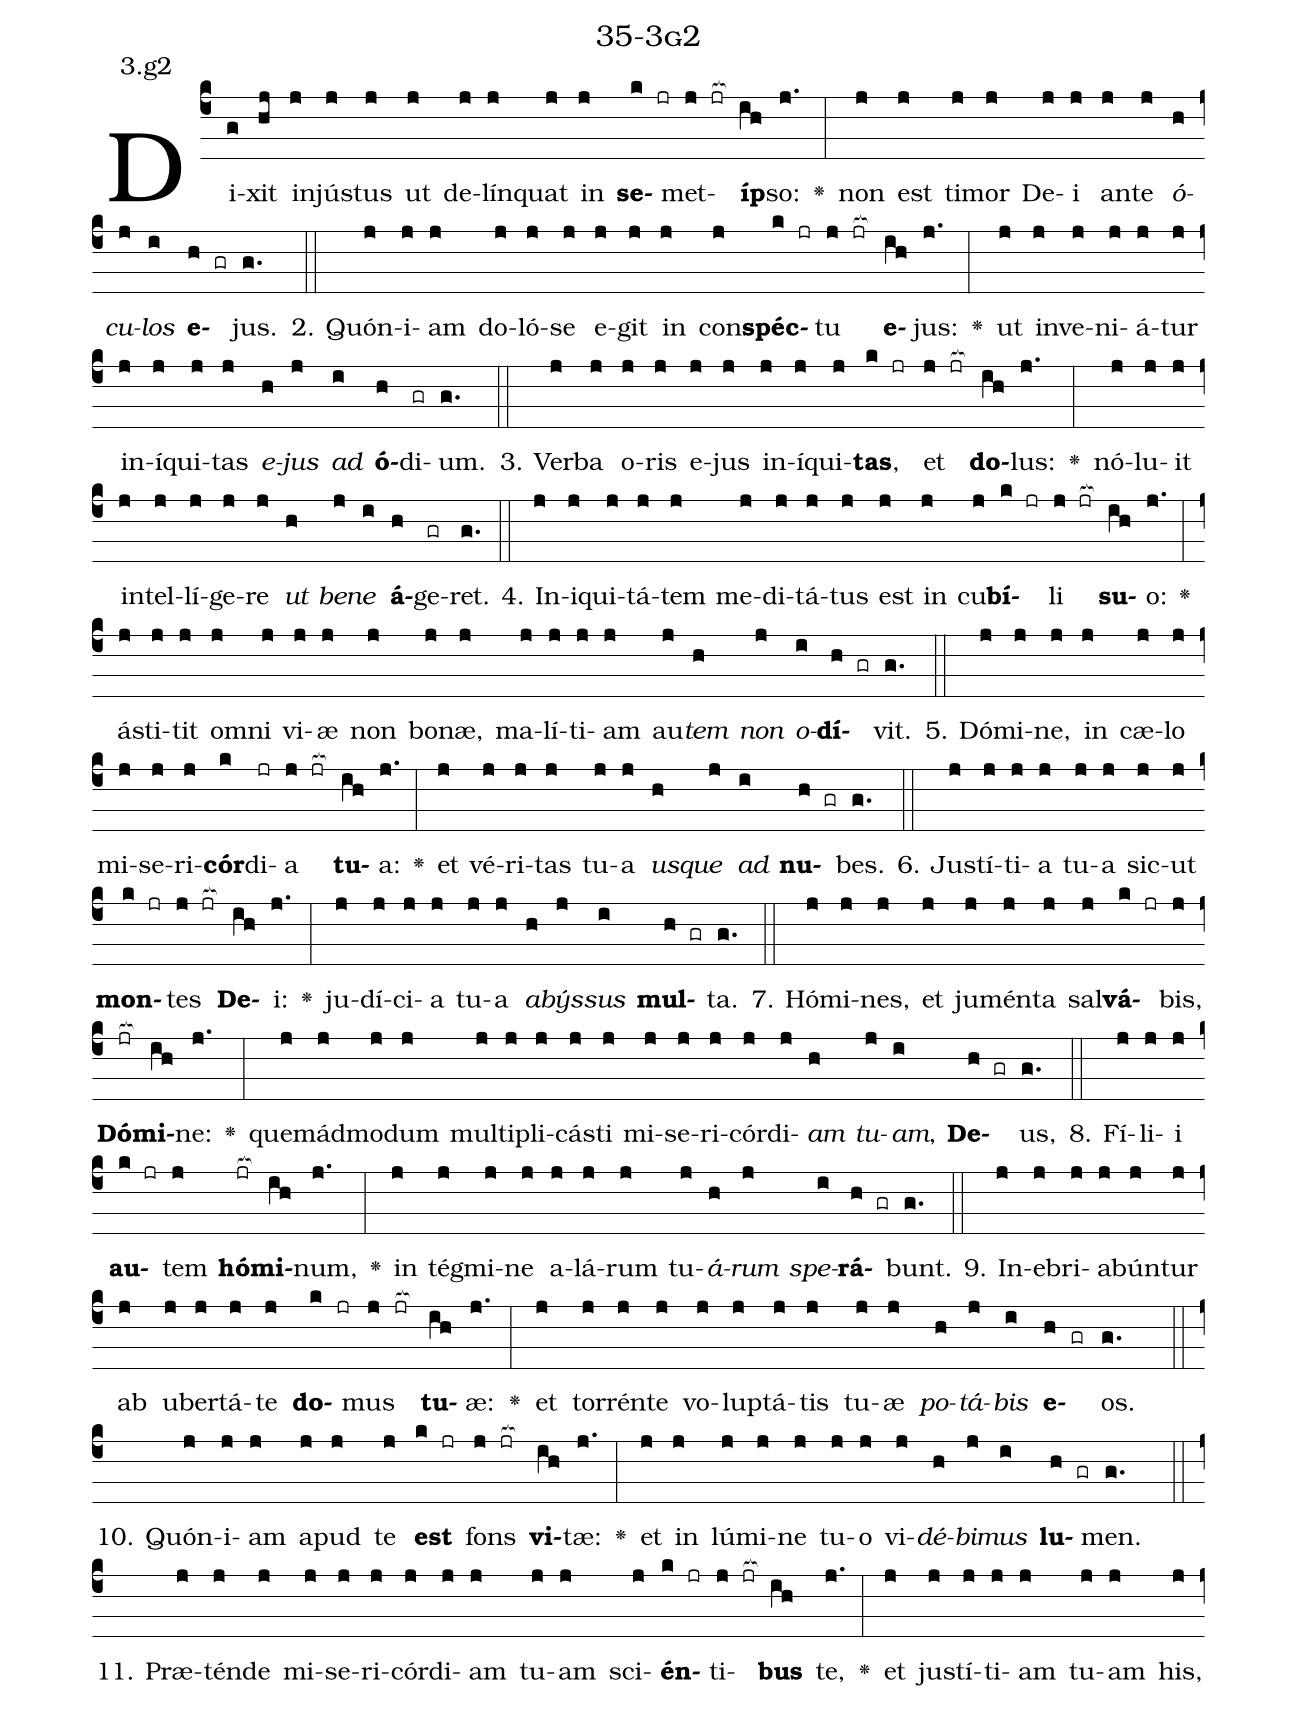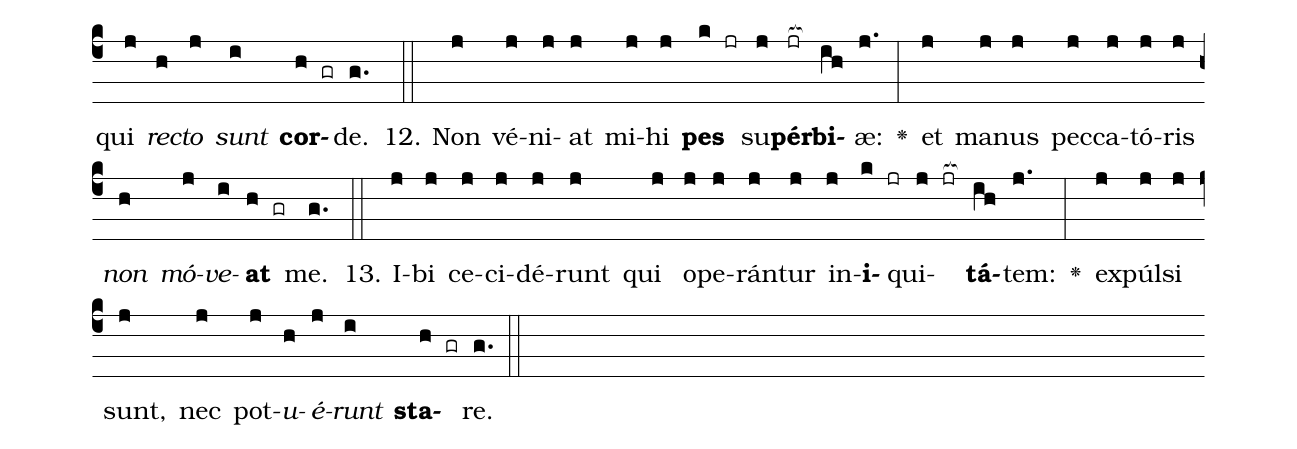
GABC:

name: 35-3g2;
annotation: 3.g2;
%%
(c4)Di(g)xit(hj) in(j)jús(j)tus(j) ut(j) de(j)lín(j)quat(j) in(j) <b>se</b>(k jr)met(j jr[ocb:1{])<b>íp</b>(ih[ocb:0}])so:(j.) <v>\greheightstar</v>(:) non(j) est(j) ti(j)mor(j) De(j)i(j) an(j)te(j) <i>ó</i>(h)<i>cu</i>(j)<i>los</i>(i) <b>e</b>(h gr)jus.(g.) (::)
2. Quón(j)i(j)am(j) do(j)ló(j)se(j) e(j)git(j) in(j) con(j)<b>spéc</b>(k jr)tu(j jr[ocb:1{]) <b>e</b>(ih[ocb:0}])jus:(j.) <v>\greheightstar</v>(:) ut(j) in(j)ve(j)ni(j)á(j)tur(j) in(j)í(j)qui(j)tas(j) <i>e</i>(h)<i>jus</i>(j) <i>ad</i>(i) <b>ó</b>(h)di(gr)um.(g.) (::)
3. Ver(j)ba(j) o(j)ris(j) e(j)jus(j) in(j)í(j)qui(j)<b>tas</b>,(k jr) et(j jr[ocb:1{]) <b>do</b>(ih[ocb:0}])lus:(j.) <v>\greheightstar</v>(:) nó(j)lu(j)it(j) in(j)tel(j)lí(j)ge(j)re(j) <i>ut</i>(h) <i>be</i>(j)<i>ne</i>(i) <b>á</b>(h)ge(gr)ret.(g.) (::)
4. In(j)i(j)qui(j)tá(j)tem(j) me(j)di(j)tá(j)tus(j) est(j) in(j) cu(j)<b>bí</b>(k jr)li(j jr[ocb:1{]) <b>su</b>(ih[ocb:0}])o:(j.) <v>\greheightstar</v>(:) á(j)sti(j)tit(j) om(j)ni(j) vi(j)æ(j) non(j) bo(j)næ,(j) ma(j)lí(j)ti(j)am(j) au(j)<i>tem</i>(h) <i>non</i>(j) <i>o</i>(i)<b>dí</b>(h gr)vit.(g.) (::)
5. Dó(j)mi(j)ne,(j) in(j) cæ(j)lo(j) mi(j)se(j)ri(j)<b>cór</b>(k)di(jr)a(j jr[ocb:1{]) <b>tu</b>(ih[ocb:0}])a:(j.) <v>\greheightstar</v>(:) et(j) vé(j)ri(j)tas(j) tu(j)a(j) <i>us</i>(h)<i>que</i>(j) <i>ad</i>(i) <b>nu</b>(h gr)bes.(g.) (::)
6. Jus(j)tí(j)ti(j)a(j) tu(j)a(j) sic(j)ut(j) <b>mon</b>(k jr)tes(j jr[ocb:1{]) <b>De</b>(ih[ocb:0}])i:(j.) <v>\greheightstar</v>(:) ju(j)dí(j)ci(j)a(j) tu(j)a(j) <i>a</i>(h)<i>býs</i>(j)<i>sus</i>(i) <b>mul</b>(h gr)ta.(g.) (::)
7. Hó(j)mi(j)nes,(j) et(j) ju(j)mén(j)ta(j) sal(j)<b>vá</b>(k jr)bis,(j) <b>Dó</b>(jr[ocb:1{])<b>mi</b>(ih[ocb:0}])ne:(j.) <v>\greheightstar</v>(:) quem(j)ád(j)mo(j)dum(j) mul(j)ti(j)pli(j)cás(j)ti(j) mi(j)se(j)ri(j)cór(j)di(j)<i>am</i>(h) <i>tu</i>(j)<i>am</i>,(i) <b>De</b>(h gr)us,(g.) (::)
8. Fí(j)li(j)i(j) <b>au</b>(k jr)tem(j) <b>hó</b>(jr[ocb:1{])<b>mi</b>(ih[ocb:0}])num,(j.) <v>\greheightstar</v>(:) in(j) tég(j)mi(j)ne(j) a(j)lá(j)rum(j) tu(j)<i>á</i>(h)<i>rum</i>(j) <i>spe</i>(i)<b>rá</b>(h gr)bunt.(g.) (::)
9. In(j)e(j)bri(j)a(j)bún(j)tur(j) ab(j) u(j)ber(j)tá(j)te(j) <b>do</b>(k jr)mus(j jr[ocb:1{]) <b>tu</b>(ih[ocb:0}])æ:(j.) <v>\greheightstar</v>(:) et(j) tor(j)rén(j)te(j) vo(j)lup(j)tá(j)tis(j) tu(j)æ(j) <i>po</i>(h)<i>tá</i>(j)<i>bis</i>(i) <b>e</b>(h gr)os.(g.) (::)
10. Quón(j)i(j)am(j) a(j)pud(j) te(j) <b>est</b>(k jr) fons(j jr[ocb:1{]) <b>vi</b>(ih[ocb:0}])tæ:(j.) <v>\greheightstar</v>(:) et(j) in(j) lú(j)mi(j)ne(j) tu(j)o(j) vi(j)<i>dé</i>(h)<i>bi</i>(j)<i>mus</i>(i) <b>lu</b>(h gr)men.(g.) (::)
11. Præ(j)tén(j)de(j) mi(j)se(j)ri(j)cór(j)di(j)am(j) tu(j)am(j) sci(j)<b>én</b>(k jr)ti(j jr[ocb:1{])<b>bus</b>(ih[ocb:0}]) te,(j.) <v>\greheightstar</v>(:) et(j) jus(j)tí(j)ti(j)am(j) tu(j)am(j) his,(j) qui(j) <i>rec</i>(h)<i>to</i>(j) <i>sunt</i>(i) <b>cor</b>(h gr)de.(g.) (::)
12. Non(j) vé(j)ni(j)at(j) mi(j)hi(j) <b>pes</b>(k jr) su(j)<b>pér</b>(jr[ocb:1{])<b>bi</b>(ih[ocb:0}])æ:(j.) <v>\greheightstar</v>(:) et(j) ma(j)nus(j) pec(j)ca(j)tó(j)ris(j) <i>non</i>(h) <i>mó</i>(j)<i>ve</i>(i)<b>at</b>(h gr) me.(g.) (::)
13. I(j)bi(j) ce(j)ci(j)dé(j)runt(j) qui(j) o(j)pe(j)rán(j)tur(j) in(j)<b>i</b>(k jr)qui(j jr[ocb:1{])<b>tá</b>(ih[ocb:0}])tem:(j.) <v>\greheightstar</v>(:) ex(j)púl(j)si(j) sunt,(j) nec(j) pot(j)<i>u</i>(h)<i>é</i>(j)<i>runt</i>(i) <b>sta</b>(h gr)re.(g.) (::)
